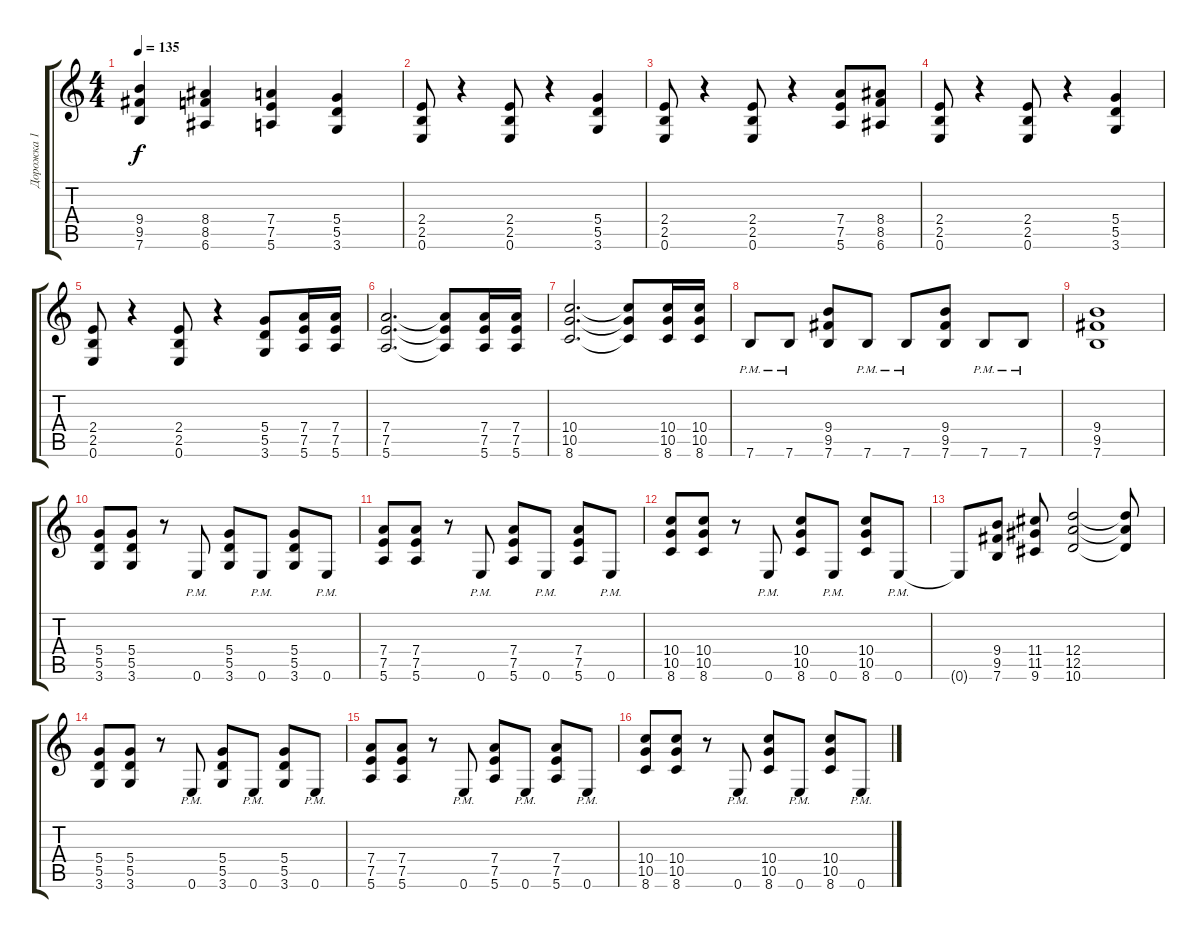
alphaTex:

\track ("Дорожка 1" "Дорожка 1") {instrument distortionguitar}
\staff {score tabs}
\tuning (E4 B3 G3 D3 A2 E2) {hide}
\ts (4 4)
\tempo 135
\clef g2
\ks c
(9.4 9.5 7.6).4{dy f} (8.4 8.5 6.6).4 (7.4 7.5 5.6).4 (5.4 5.5 3.6).4 |
(2.4 2.5 0.6).8 r.4 (2.4 2.5 0.6).8 r.4 (5.4 5.5 3.6).4 |
(2.4 2.5 0.6).8 r.4 (2.4 2.5 0.6).8 r.4 (7.4 7.5 5.6).8 (8.4 8.5 6.6).8 |
(2.4 2.5 0.6).8 r.4 (2.4 2.5 0.6).8 r.4 (5.4 5.5 3.6).4 |
(2.4 2.5 0.6).8 r.4 (2.4 2.5 0.6).8 r.4 (5.4 5.5 3.6).8 (7.4 7.5 5.6).16 (7.4 7.5 5.6).16 |
(7.4 7.5 5.6).2{d} (7.4{t} 7.5{t} 5.6{t}).8 (7.4 7.5 5.6).16 (7.4 7.5 5.6).16 |
(10.4 10.5 8.6).2{d} (10.4{t} 10.5{t} 8.6{t}).8 (10.4 10.5 8.6).16 (10.4 10.5 8.6).16 |
7.6{pm}.8 7.6{pm}.8 (9.4 9.5 7.6).8 7.6{pm}.8 7.6{pm}.8 (9.4 9.5 7.6).8 7.6{pm}.8 7.6{pm}.8 |
(9.4 9.5 7.6).1 |
(5.4 5.5 3.6).8 (5.4 5.5 3.6).8 r.8 0.6{pm}.8 (5.4 5.5 3.6).8 0.6{pm}.8 (5.4 5.5 3.6).8 0.6{pm}.8 |
(7.4 7.5 5.6).8 (7.4 7.5 5.6).8 r.8 0.6{pm}.8 (7.4 7.5 5.6).8 0.6{pm}.8 (7.4 7.5 5.6).8 0.6{pm}.8 |
(10.4 10.5 8.6).8 (10.4 10.5 8.6).8 r.8 0.6{pm}.8 (10.4 10.5 8.6).8 0.6{pm}.8 (10.4 10.5 8.6).8 0.6{pm}.8 |
0.6{t}.8 (9.4 9.5 7.6).8 (11.4 11.5 9.6).8 (12.4 12.5 10.6).2 (12.4{t} 12.5{t} 10.6{t}).8 |
(5.4 5.5 3.6).8 (5.4 5.5 3.6).8 r.8 0.6{pm}.8 (5.4 5.5 3.6).8 0.6{pm}.8 (5.4 5.5 3.6).8 0.6{pm}.8 |
(7.4 7.5 5.6).8 (7.4 7.5 5.6).8 r.8 0.6{pm}.8 (7.4 7.5 5.6).8 0.6{pm}.8 (7.4 7.5 5.6).8 0.6{pm}.8 |
(10.4 10.5 8.6).8 (10.4 10.5 8.6).8 r.8 0.6{pm}.8 (10.4 10.5 8.6).8 0.6{pm}.8 (10.4 10.5 8.6).8 0.6{pm}.8
